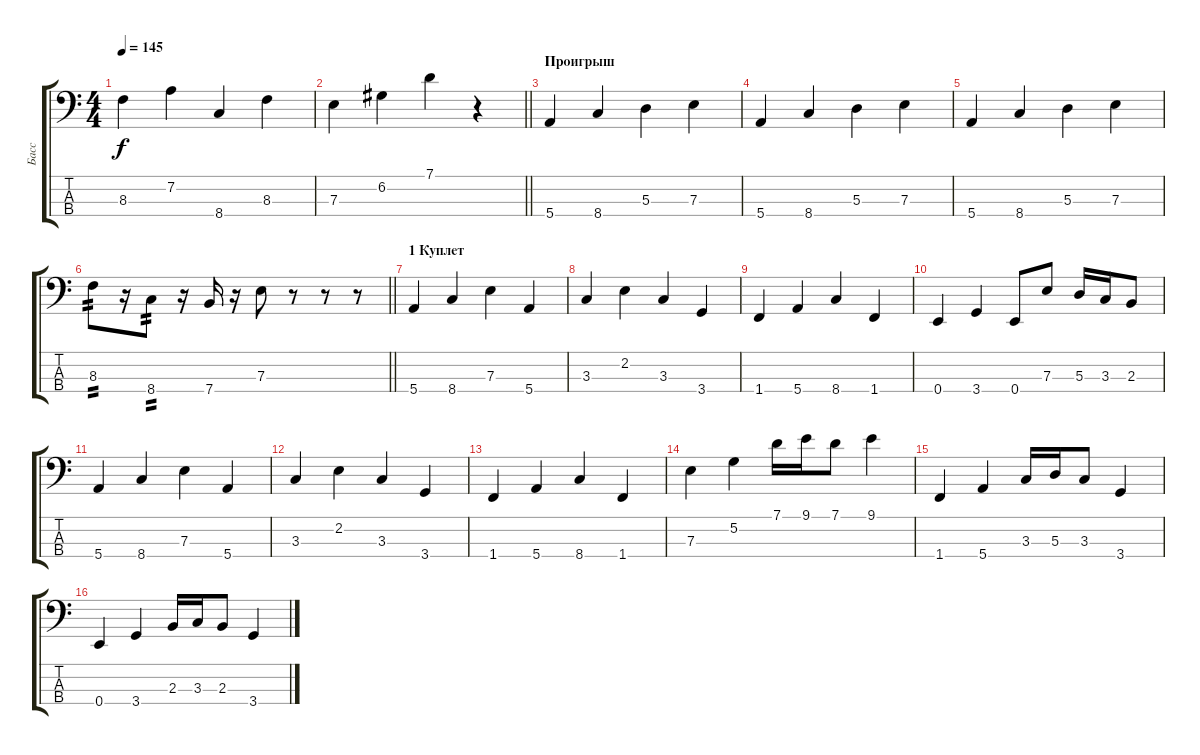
\track ("Басс" "Басс") {instrument electricbassfinger}
\staff {score tabs}
\tuning (G2 D2 A1 E1) {hide}
\ts (4 4)
\tempo 145
\clef f4
\ks c
8.3.4{dy f} 7.2.4 8.4.4 8.3.4 |
\barLineRight lightlight
7.3.4 6.2.4 7.1.4 r.4 |
\section ("" "Проигрыш")
5.4.4 8.4.4 5.3.4 7.3.4 |
5.4.4 8.4.4 5.3.4 7.3.4 |
5.4.4 8.4.4 5.3.4 7.3.4 |
\barLineRight lightlight
8.3.8{tp 2} r.16 8.4.8{tp 2} r.16 7.4.16 r.16 7.3.8 r.8 r.8 r.8 |
\section ("" "1 Куплет")
5.4.4 8.4.4 7.3.4 5.4.4 |
3.3.4 2.2.4 3.3.4 3.4.4 |
1.4.4 5.4.4 8.4.4 1.4.4 |
0.4.4 3.4.4 0.4.8 7.3.8 5.3.16 3.3.16 2.3.8 |
5.4.4 8.4.4 7.3.4 5.4.4 |
3.3.4 2.2.4 3.3.4 3.4.4 |
1.4.4 5.4.4 8.4.4 1.4.4 |
7.3.4 5.2.4 7.1.16 9.1.16 7.1.8 9.1.4 |
1.4.4 5.4.4 3.3.16 5.3.16 3.3.8 3.4.4 |
0.4.4 3.4.4 2.3.16 3.3.16 2.3.8 3.4.4
